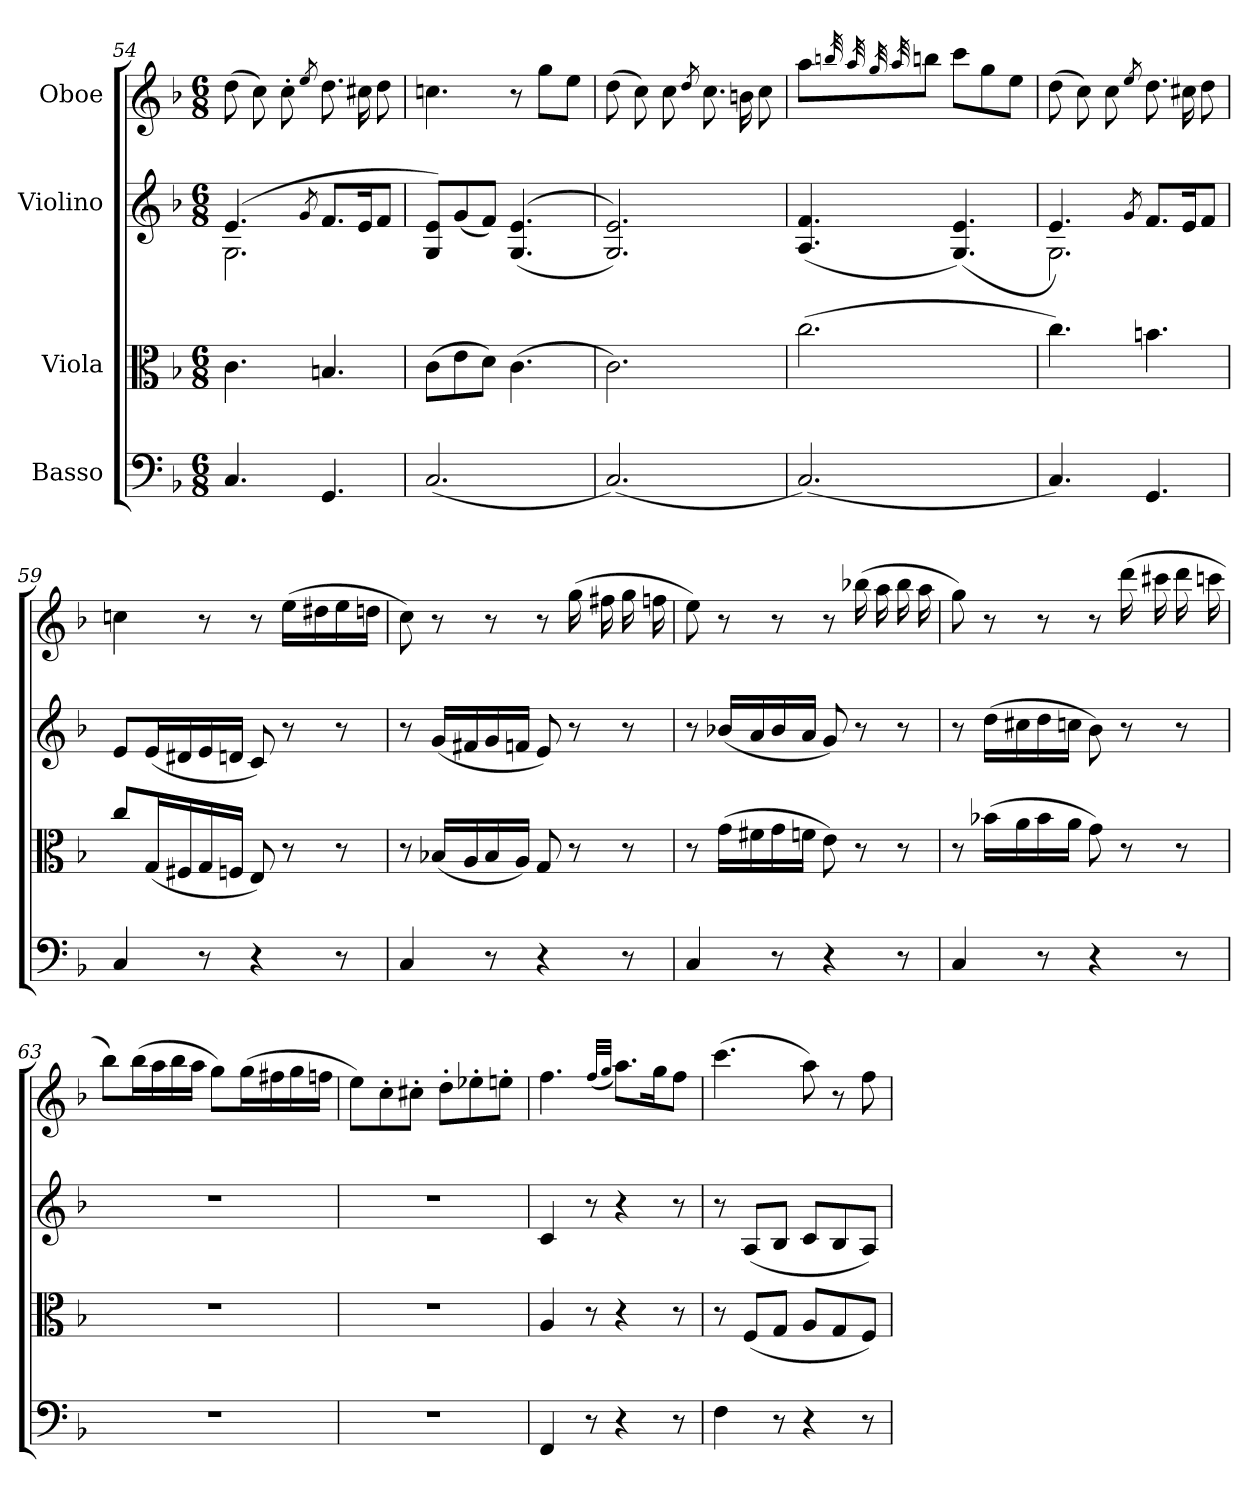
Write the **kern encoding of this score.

**kern	**kern	**kern	**kern
*part4	*part3	*part2	*part1
*staff4	*staff3	*staff2	*staff1
*I"Basso	*I"Viola	*I"Violino	*I"Oboe
*clefF4	*clefC3	*clefG2	*clefG2
*k[b-]	*k[b-]	*k[b-]	*k[b-]
*F:	*F:	*F:	*F:
*M6/8	*M6/8	*M6/8	*M6/8
=54	=54	=54	=54
*	*	*^	*
4.Ci/	4.ci\	(4.ei/	2.Gi\	(8ddi\L
.	.	.	.	8cci\)
.	.	.	.	8cc'i\
.	.	8qgi/L	.	8qeei/J
4.GGi/	4.Bni/	8.fi/L	.	8.ddi\L
.	.	16ei/	.	16cc#Xi\
.	.	8fi/J	.	8ddi\J
*	*	*v	*v	*
=55	=55	=55	=55
(2.Ci/	(8ci\L	8Gi/ 8eiL)	4.ccni\
.	8ei\	(8gi/	.
.	8di\J)	8fi/J)	.
.	(4.ci\	((4.Gi/ 4.ei	8r
.	.	.	8ggi\L
.	.	.	8eei\J
=56	=56	=56	=56
(2.Ci/)	2.ci\)	2.Gi/ 2.ei))	(8ddi\L
.	.	.	8cci\)
.	.	.	8cci\
.	.	.	8qddi/J
.	.	.	8.cci\L
.	.	.	16bni\
.	.	.	8cci\J
=57	=57	=57	=57
(2.Ci/)	(2.cci\	(4.Ai/ 4.fi	4aai\
.	.	.	32qbbni/L
.	.	.	32qaai/
.	.	.	32qggi/
.	.	.	32qaai/
.	.	.	8bbi\J
.	.	(4.Gi/ 4.ei)	8ccci\L
.	.	.	8ggi\
.	.	.	8eei\J
=58	=58	=58	=58
*	*	*^	*
4.Ci/)	4.cci\)	4.ei/)	2.Gi\	(8ddi\L
.	.	.	.	8cci\)
.	.	.	.	8cci\
.	.	8qgi/L	.	8qeei/J
4.GGi/	4.bni\	8.fi/L	.	8.ddi\L
.	.	16ei/	.	16cc#Xi\
.	.	8fi/J	.	8ddi\J
*	*	*v	*v	*
!!LO:PB:g=z
=59	=59	=59	=59
4Ci/	8cci/L	8ei/L	4ccni\
.	(16Gi/	(16ei/	.
.	16F#Xi/	16d#Xi/	.
8r	16Gi/	16ei/	8r
.	16Fni/J	16dni/J	.
4r	8Ei/L)	8ci/L)	8r
.	8r	8r	(16eei\L
.	.	.	16dd#Xi\
8r	8r	8r	16eei\
.	.	.	16ddni\J
=60	=60	=60	=60
4Ci/	8r	8r	8cci\L)
.	(16B-Xi/L	(16gi/L	8r
.	16Ai/	16f#Xi/	.
8r	16B-i/	16gi/	8r
.	16Ai/J)	16fni/J	.
4r	8Gi/L	8ei/L)	8r
.	8r	8r	(16ggi\L
.	.	.	16ff#Xi\
8r	8r	8r	16ggi\
.	.	.	16ffni\J
=61	=61	=61	=61
4Ci/	8r	8r	8eei\L)
.	(16gi\L	(16b-Xi/L	8r
.	16f#Xi\	16ai/	.
8r	16gi\	16b-i/	8r
.	16fni\J	16ai/J	.
4r	8ei\L)	8gi/L)	8r
.	8r	8r	(16bb-Xi\L
.	.	.	16aai\
8r	8r	8r	16bb-i\
.	.	.	16aai\J
=62	=62	=62	=62
4Ci/	8r	8r	8ggi\L)
.	(16b-Xi\L	(16ddi\L	8r
.	16ai\	16cc#Xi\	.
8r	16b-i\	16ddi\	8r
.	16ai\J	16ccni\J	.
4r	8gi\L)	8b-i\L)	8r
.	8r	8r	(16dddi\L
.	.	.	16ccc#Xi\
8r	8r	8r	16dddi\
.	.	.	16cccni\J
=63	=63	=63	=63
!LO:N:vis=1	!LO:N:vis=1	!LO:N:vis=1	!
2.r	2.r	2.r	8bb-i\L)
.	.	.	(16bb-i\
.	.	.	16aai\
.	.	.	16bb-i\
.	.	.	16aai\J
.	.	.	8ggi\L)
.	.	.	(16ggi\
.	.	.	16ff#Xi\
.	.	.	16ggi\
.	.	.	16ffni\J
=64	=64	=64	=64
!LO:N:vis=1	!LO:N:vis=1	!LO:N:vis=1	!
2.r	2.r	2.r	8eei\L)
.	.	.	8cc'i\
.	.	.	8cc#X'i\J
.	.	.	8dd'i\L
.	.	.	8ee-X'i\
.	.	.	8een'i\J
!!LO:LB:g=z
=65	=65	=65	=65
4FFi/	4Ai/	4ci/	4.ffi\
8r	8r	8r	.
.	.	.	(32qffi/L
.	.	.	32qggi/J
4r	4r	4r	8.aai\L)
.	.	.	16ggi\
8r	8r	8r	8ffi\J
=66	=66	=66	=66
4Fi\	8r	8r	(4.ccci\
.	(8Fi/L	(8Ai/L	.
8r	8Gi/J	8B-i/J	.
4r	8Ai/L	8ci/L	8aai\L)
.	8Gi/	8B-i/	8r
8r	8Fi/J)	8Ai/J)	8ffi\L
=	=	=	=
*-	*-	*-	*-
